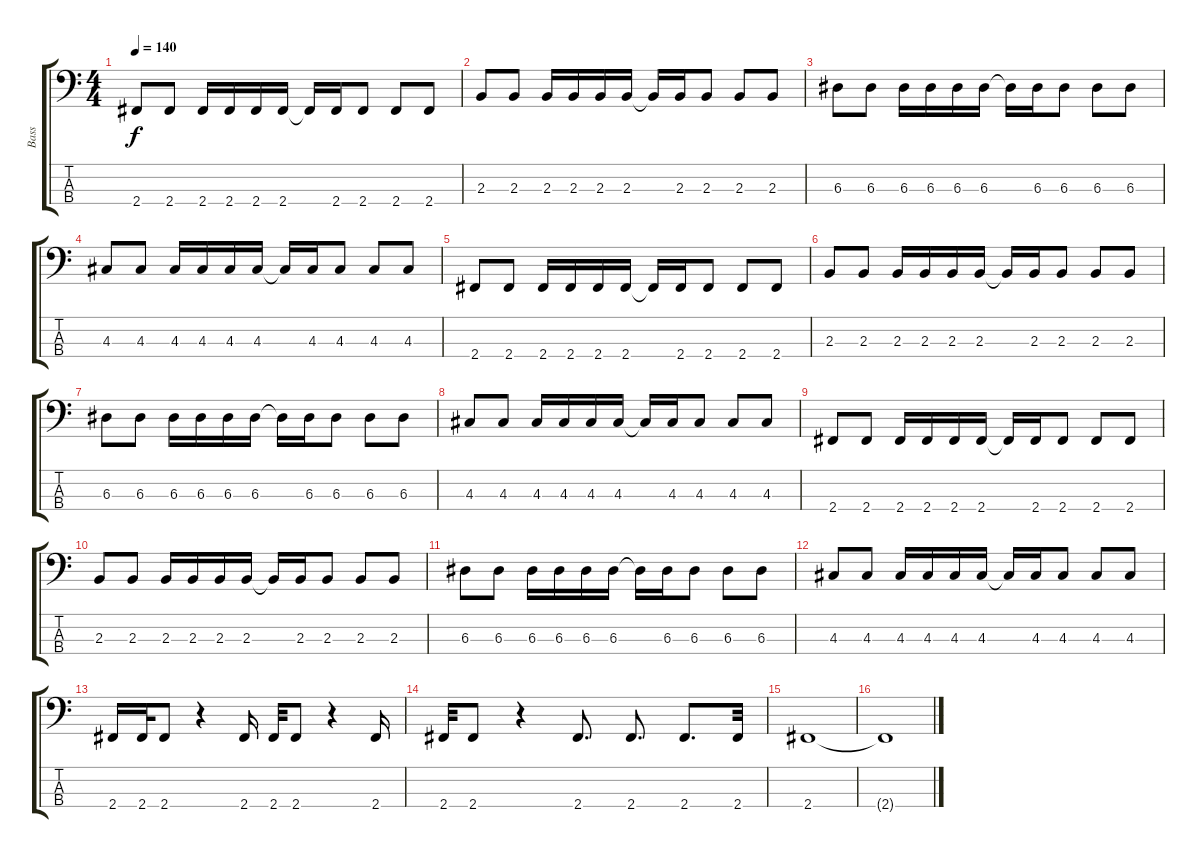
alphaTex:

\track ("Bass" "Bass") {instrument electricbasspick}
\staff {score tabs}
\tuning (G2 D2 A1 E1) {hide}
\ts (4 4)
\tempo 140
\clef f4
\ks c
2.4.8{dy f} 2.4.8 2.4.16 2.4.16 2.4.16 2.4.16 2.4{t}.16 2.4.16 2.4.8 2.4.8 2.4.8 |
2.3.8 2.3.8 2.3.16 2.3.16 2.3.16 2.3.16 2.3{t}.16 2.3.16 2.3.8 2.3.8 2.3.8 |
6.3.8 6.3.8 6.3.16 6.3.16 6.3.16 6.3.16 6.3{t}.16 6.3.16 6.3.8 6.3.8 6.3.8 |
4.3.8 4.3.8 4.3.16 4.3.16 4.3.16 4.3.16 4.3{t}.16 4.3.16 4.3.8 4.3.8 4.3.8 |
2.4.8 2.4.8 2.4.16 2.4.16 2.4.16 2.4.16 2.4{t}.16 2.4.16 2.4.8 2.4.8 2.4.8 |
2.3.8 2.3.8 2.3.16 2.3.16 2.3.16 2.3.16 2.3{t}.16 2.3.16 2.3.8 2.3.8 2.3.8 |
6.3.8 6.3.8 6.3.16 6.3.16 6.3.16 6.3.16 6.3{t}.16 6.3.16 6.3.8 6.3.8 6.3.8 |
4.3.8 4.3.8 4.3.16 4.3.16 4.3.16 4.3.16 4.3{t}.16 4.3.16 4.3.8 4.3.8 4.3.8 |
2.4.8 2.4.8 2.4.16 2.4.16 2.4.16 2.4.16 2.4{t}.16 2.4.16 2.4.8 2.4.8 2.4.8 |
2.3.8 2.3.8 2.3.16 2.3.16 2.3.16 2.3.16 2.3{t}.16 2.3.16 2.3.8 2.3.8 2.3.8 |
6.3.8 6.3.8 6.3.16 6.3.16 6.3.16 6.3.16 6.3{t}.16 6.3.16 6.3.8 6.3.8 6.3.8 |
4.3.8 4.3.8 4.3.16 4.3.16 4.3.16 4.3.16 4.3{t}.16 4.3.16 4.3.8 4.3.8 4.3.8 |
2.4.16 2.4.32 2.4.8 r.4 2.4.16 2.4.32 2.4.8 r.4 2.4.16 |
2.4.32 2.4.8 r.4 2.4.8{d} 2.4.8{d} 2.4.8{d} 2.4.32 |
2.4.1 |
2.4{t}.1
